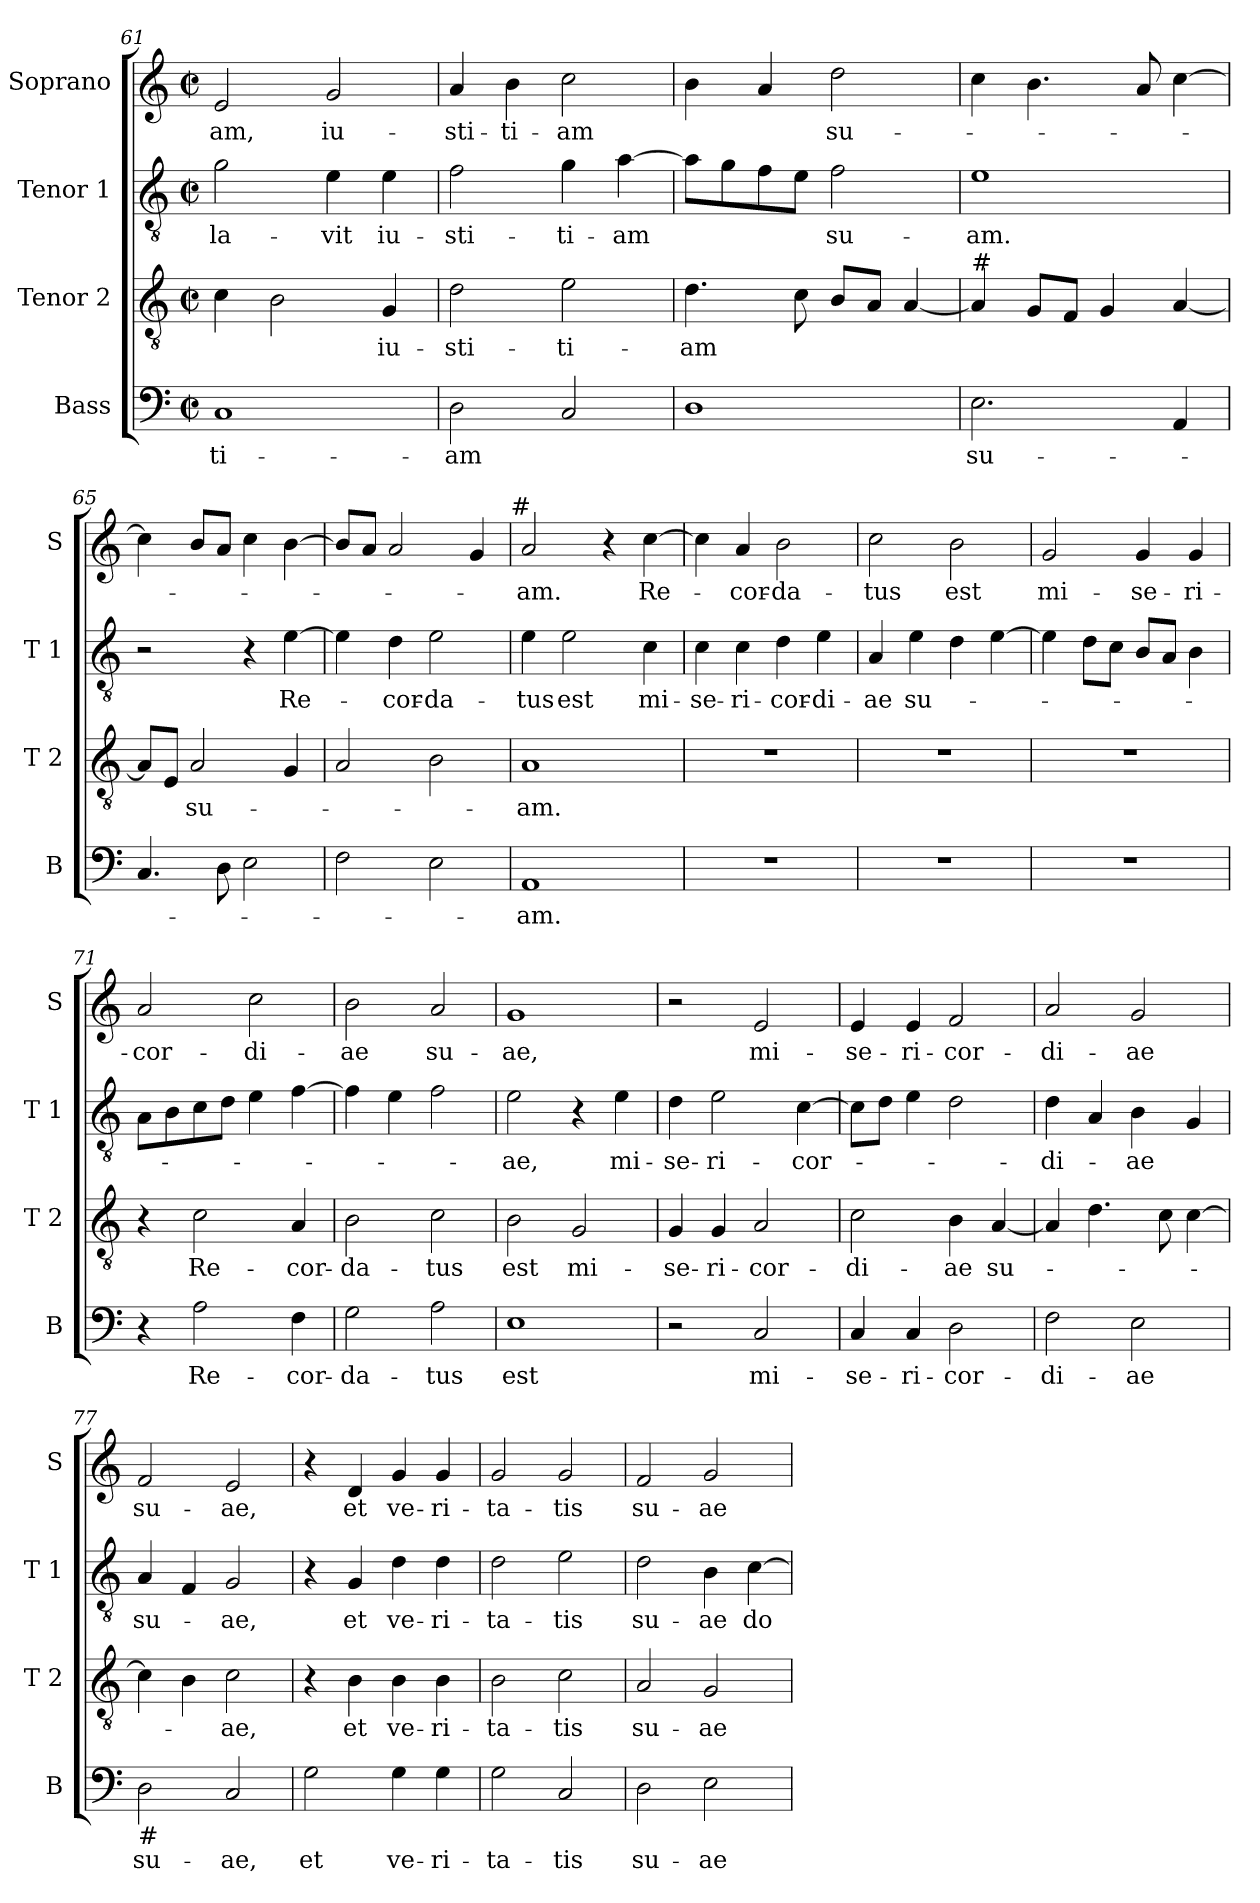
**kern	**text	**kern	**text	**kern	**text	**kern	**text
*part4	*part4	*part3	*part3	*part2	*part2	*part1	*part1
*staff4	*staff4	*staff3	*staff3	*staff2	*staff2	*staff1	*staff1
*I"Bass	*	*I"Tenor 2	*	*I"Tenor 1	*	*I"Soprano	*
*I'B	*	*I'T 2	*	*I'T 1	*	*I'S	*
!!LO:LB:g=z
*clefF4	*	*clefGv2	*	*clefGv2	*	*clefG2	*
*k[]	*	*k[]	*	*k[]	*	*k[]	*
*C:	*	*C:	*	*C:	*	*C:	*
*M2/2	*	*M2/2	*	*M2/2	*	*M2/2	*
*met(c|)	*	*met(c|)	*	*met(c|)	*	*met(c|)	*
=61	=61	=61	=61	=61	=61	=61	=61
1C	-ti-	4c\	.	2g\	-la-	2e/	-am,
.	.	2B\	.	.	.	.	.
.	.	.	.	4e\	-vit	2g/	iu-
.	.	4G/	iu-	4e\	iu-	.	.
=62	=62	=62	=62	=62	=62	=62	=62
2D\	-am	2d\	-sti-	2f\	-sti-	4a/	-sti-
.	.	.	.	.	.	4b\	-ti-
2C/	.	2e\	-ti-	4g\	-ti-	2cc\	-am
.	.	.	.	[4a\	-am	.	.
=63	=63	=63	=63	=63	=63	=63	=63
1D	.	4.d\	-am	8a\L]	.	4b\	.
.	.	.	.	8g\	.	.	.
.	.	.	.	8f\	.	4a/	.
.	.	8c\	.	8e\J	.	.	.
.	.	8B/L	.	2f\	su-	2dd\	su-
.	.	8A/J	.	.	.	.	.
.	.	[4A/	.	.	.	.	.
=64	=64	=64	=64	=64	=64	=64	=64
!	!	!LO:TX:a:t=#	!	!	!	!	!
2.E\	su-	4A/]	.	1e	-am.	4cc\	.
.	.	8G/L	.	.	.	4.b\	.
.	.	8F/J	.	.	.	.	.
.	.	4G/	.	.	.	.	.
.	.	.	.	.	.	8a/	.
4AA/	.	[4A/	.	.	.	[4cc\	.
=65	=65	=65	=65	=65	=65	=65	=65
4.C/	.	8A/L]	.	2r	.	4cc\]	.
.	.	8E/J	.	.	.	.	.
.	.	2A/	su-	.	.	8b/L	.
8D\	.	.	.	.	.	8a/J	.
2E\	.	.	.	4r	.	4cc\	.
.	.	4G/	.	[4e\	Re-	[4b\	.
=66	=66	=66	=66	=66	=66	=66	=66
2F\	.	2A/	.	4e\]	.	8b/L]	.
.	.	.	.	.	.	8a/J	.
.	.	.	.	4d\	-cor-	2a/	.
2E\	.	2B\	.	2e\	-da-	.	.
.	.	.	.	.	.	4g/	.
!	!	!	!	!	!	!LO:TX:a:t=#	!
!!LO:PB:g=z
=67	=67	=67	=67	=67	=67	=67	=67
1AA	-am.	1A	-am.	4e\	-tus	2a/	-am.
.	.	.	.	2e\	est	.	.
.	.	.	.	.	.	4r	.
.	.	.	.	4c\	mi-	[4cc\	Re-
=68	=68	=68	=68	=68	=68	=68	=68
1r	.	1r	.	4c\	-se-	4cc\]	.
.	.	.	.	4c\	-ri-	4a/	-cor-
.	.	.	.	4d\	-cor-	2b\	-da-
.	.	.	.	4e\	-di-	.	.
=69	=69	=69	=69	=69	=69	=69	=69
1r	.	1r	.	4A/	-ae	2cc\	-tus
.	.	.	.	4e\	su-	.	.
.	.	.	.	4d\	.	2b\	est
.	.	.	.	[4e\	.	.	.
=70	=70	=70	=70	=70	=70	=70	=70
1r	.	1r	.	4e\]	.	2g/	mi-
.	.	.	.	8d\L	.	.	.
.	.	.	.	8c\J	.	.	.
.	.	.	.	8B/L	.	4g/	-se-
.	.	.	.	8A/J	.	.	.
.	.	.	.	4B\	.	4g/	-ri-
=71	=71	=71	=71	=71	=71	=71	=71
4r	.	4r	.	8A\L	.	2a/	-cor-
.	.	.	.	8B\	.	.	.
2A\	Re-	2c\	Re-	8c\	.	.	.
.	.	.	.	8d\J	.	.	.
.	.	.	.	4e\	.	2cc\	-di-
4F\	-cor-	4A/	-cor-	[4f\	.	.	.
=72	=72	=72	=72	=72	=72	=72	=72
2G\	-da-	2B\	-da-	4f\]	.	2b\	-ae
.	.	.	.	4e\	.	.	.
2A\	-tus	2c\	-tus	2f\	.	2a/	su-
!!LO:LB:g=z
=73	=73	=73	=73	=73	=73	=73	=73
1E	est	2B\	est	2e\	-ae,	1g	-ae,
.	.	2G/	mi-	4r	.	.	.
.	.	.	.	4e\	mi-	.	.
=74	=74	=74	=74	=74	=74	=74	=74
2r	.	4G/	-se-	4d\	-se-	2r	.
.	.	4G/	-ri-	2e\	-ri-	.	.
2C/	mi-	2A/	-cor-	.	.	2e/	mi-
.	.	.	.	[4c\	-cor-	.	.
=75	=75	=75	=75	=75	=75	=75	=75
4C/	-se-	2c\	-di-	8c\L]	.	4e/	-se-
.	.	.	.	8d\J	.	.	.
4C/	-ri-	.	.	4e\	.	4e/	-ri-
2D\	-cor-	4B\	-ae	2d\	.	2f/	-cor-
.	.	[4A/	su-	.	.	.	.
=76	=76	=76	=76	=76	=76	=76	=76
2F\	-di-	4A/]	.	4d\	-di-	2a/	-di-
.	.	4.d\	.	4A/	.	.	.
2E\	-ae	.	.	4B\	-ae	2g/	-ae
.	.	8c\	.	.	.	.	.
.	.	[4c\	.	4G/	.	.	.
=77	=77	=77	=77	=77	=77	=77	=77
!LO:TX:b:t=#	!	!	!	!	!	!	!
2D\	su-	4c\]	.	4A/	su-	2f/	su-
.	.	4B\	.	4F/	.	.	.
2C/	-ae,	2c\	-ae,	2G/	-ae,	2e/	-ae,
=78	=78	=78	=78	=78	=78	=78	=78
2G\	et	4r	.	4r	.	4r	.
.	.	4B\	et	4G/	et	4d/	et
4G\	ve-	4B\	ve-	4d\	ve-	4g/	ve-
4G\	-ri-	4B\	-ri-	4d\	-ri-	4g/	-ri-
!!LO:LB:g=z
=79	=79	=79	=79	=79	=79	=79	=79
2G\	-ta-	2B\	-ta-	2d\	-ta-	2g/	-ta-
2C/	-tis	2c\	-tis	2e\	-tis	2g/	-tis
=80	=80	=80	=80	=80	=80	=80	=80
2D\	su-	2A/	su-	2d\	su-	2f/	su-
2E\	-ae	2G/	-ae	4B\	-ae	2g/	-ae
.	.	.	.	[4c\	do-	.	.
=	=	=	=	=	=	=	=
*-	*-	*-	*-	*-	*-	*-	*-
